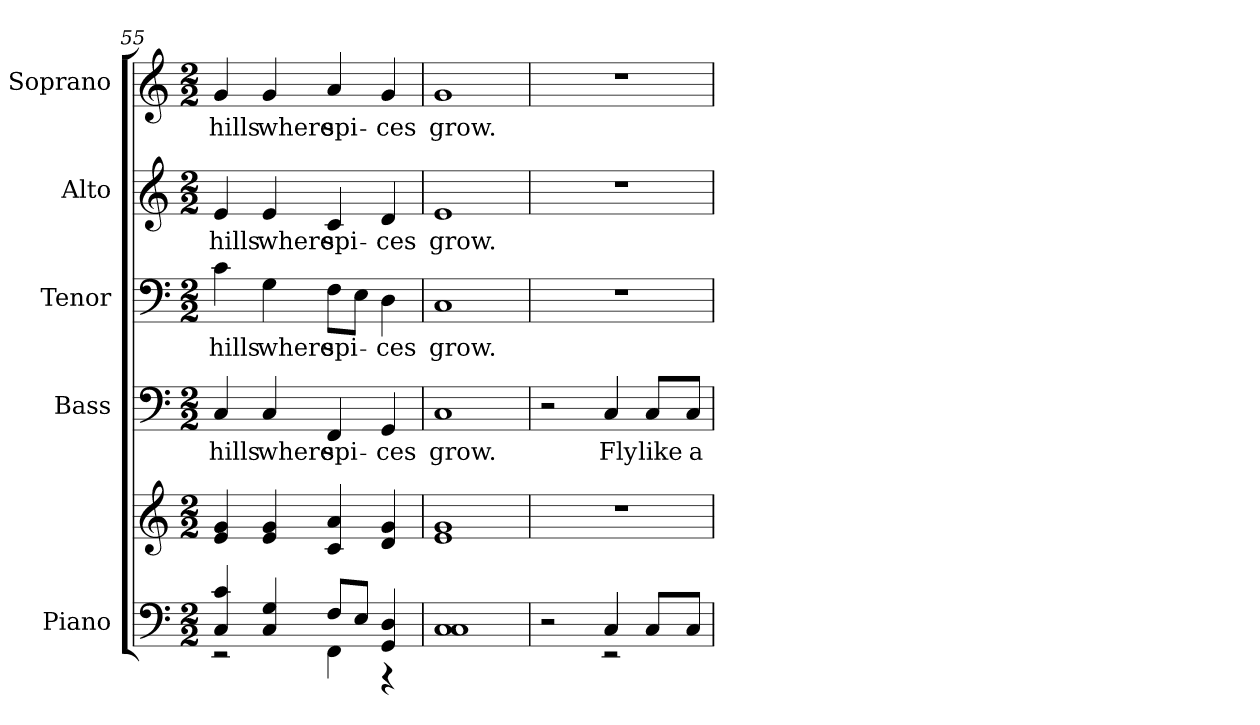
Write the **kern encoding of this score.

**kern	**kern	**kern	**text	**kern	**text	**kern	**text	**kern	**text
*part5	*part5	*part4	*part4	*part3	*part3	*part2	*part2	*part1	*part1
*staff6	*staff5	*staff4	*staff4	*staff3	*staff3	*staff2	*staff2	*staff1	*staff1
*I"Piano	*	*I"Bass	*	*I"Tenor	*	*I"Alto	*	*I"Soprano	*
*I'Pno.	*	*I'B.	*	*I'T.	*	*I'A.	*	*I'S.	*
*clefF4	*clefG2	*clefF4	*	*clefF4	*	*clefG2	*	*clefG2	*
*k[]	*k[]	*k[]	*	*k[]	*	*k[]	*	*k[]	*
*C:	*C:	*C:	*	*C:	*	*C:	*	*C:	*
*M2/2	*M2/2	*M2/2	*	*M2/2	*	*M2/2	*	*M2/2	*
=55	=55	=55	=55	=55	=55	=55	=55	=55	=55
*^	*	*	*	*	*	*	*	*	*
!	!	!	!	!LO:LY:b:color=#000000	!	!	!	!	!	!
!	!	!	!	!	!	!LO:LY:b:color=#000000	!	!	!	!
!	!	!	!	!	!	!	!	!LO:LY:b:color=#000000	!	!
!	!	!	!	!	!	!	!	!	!	!LO:LY:b:color=#000000
4Ci/ 4ci	2r	4ei/ 4gi	4Ci/	hills	4ci\	hills	4ei/	hills	4gi/	hills
!	!	!	!	!LO:LY:b:color=#000000	!	!	!	!	!	!
!	!	!	!	!	!	!LO:LY:b:color=#000000	!	!	!	!
!	!	!	!	!	!	!	!	!LO:LY:b:color=#000000	!	!
!	!	!	!	!	!	!	!	!	!	!LO:LY:b:color=#000000
4Ci/ 4Gi	.	4ei/ 4gi	4Ci/	where	4Gi\	where	4ei/	where	4gi/	where
!	!	!	!	!LO:LY:b:color=#000000	!	!	!	!	!	!
!	!	!	!	!	!	!LO:LY:b:color=#000000	!	!	!	!
!	!	!	!	!	!	!	!	!LO:LY:b:color=#000000	!	!
!	!	!	!	!	!	!	!	!	!	!LO:LY:b:color=#000000
8Fi/L	4FFi\	4ci/ 4ai	4FFi/	spi-	8Fi\L	spi-	4ci/	spi-	4ai/	spi-
8Ei/J	.	.	.	.	8Ei\J	.	.	.	.	.
!	!	!	!	!LO:LY:b:color=#000000	!	!	!	!	!	!
!	!	!	!	!	!	!LO:LY:b:color=#000000	!	!	!	!
!	!	!	!	!	!	!	!	!LO:LY:b:color=#000000	!	!
!	!	!	!	!	!	!	!	!	!	!LO:LY:b:color=#000000
4GGi/ 4Di	4r	4di/ 4gi	4GGi/	-ces	4Di\	-ces	4di/	-ces	4gi/	-ces
*v	*v	*	*	*	*	*	*	*	*	*
=56	=56	=56	=56	=56	=56	=56	=56	=56	=56
*^	*	*	*	*	*	*	*	*	*
!	!	!	!	!LO:LY:b:color=#000000	!	!	!	!	!	!
*v	*v	*	*	*	*	*	*	*	*	*
*^	*	*	*	*	*	*	*	*	*
!	!	!	!	!	!	!LO:LY:b:color=#000000	!	!	!	!
*v	*v	*	*	*	*	*	*	*	*	*
*^	*	*	*	*	*	*	*	*	*
!	!	!	!	!	!	!	!	!LO:LY:b:color=#000000	!	!
*v	*v	*	*	*	*	*	*	*	*	*
*^	*	*	*	*	*	*	*	*	*
!	!	!	!	!	!	!	!	!	!	!LO:LY:b:color=#000000
*v	*v	*	*	*	*	*	*	*	*	*
1Ci 1Ci	1ei 1gi	1Ci	grow.	1Ci	grow.	1ei	grow.	1gi	grow.
=57	=57	=57	=57	=57	=57	=57	=57	=57	=57
*^	*	*	*	*	*	*	*	*	*
2r	2ryy	1r	2r	.	1r	.	1r	.	1r	.
!	!	!	!	!LO:LY:b:color=#000000	!	!	!	!	!	!
4Ci/	2r	.	4Ci/	Fly	.	.	.	.	.	.
!	!	!	!	!LO:LY:b:color=#000000	!	!	!	!	!	!
8Ci/L	.	.	8Ci/L	like	.	.	.	.	.	.
!	!	!	!	!LO:LY:b:color=#000000	!	!	!	!	!	!
8Ci/J	.	.	8Ci/J	a	.	.	.	.	.	.
*v	*v	*	*	*	*	*	*	*	*	*
=	=	=	=	=	=	=	=	=	=
*-	*-	*-	*-	*-	*-	*-	*-	*-	*-
